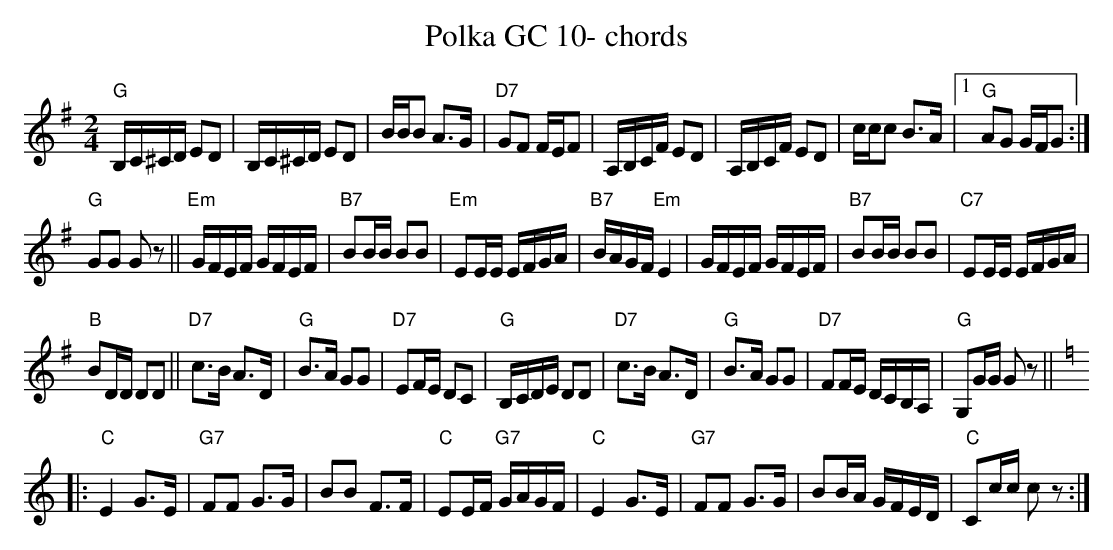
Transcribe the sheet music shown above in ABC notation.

X:1
T:Polka GC 10- chords
M:2/4
L:1/16
K:G %%MIDI gchordon
"G"B,C^CD E2D2 | B,C^CD E2D2 | BBB2 A3G | "D7"G2F2 FEF2 | A,B,CF E2D2 | A,B,CF E2D2 | ccc2 B3A |1 "G"A2G2 GFG2 :|
"G"G2G2 G2z2 || "Em"GFEF GFEF | "B7"B2BB B2B2 | "Em"E2EE EFGA | "B7"BAGF "Em"E4 | GFEF GFEF | "B7"B2BB B2B2 | "C7"E2EE EFGA |
"B"B2DD D2D2 || "D7"c3B A3D | "G"B3A G2G2 | "D7"E2FE D2C2 | "G"B,CDE D2D2 | "D7"c3B A3D | "G"B3A G2G2 | "D7"F2FE DCB,A, | "G"G,2GG G2z2 || [K:C]
|: "C"E4 G3E | "G7"F2F2 G3G | B2B2 F3F | "C"E2EF "G7"GAGF | "C"E4 G3E | "G7"F2F2 G3G | B2BA GFED | "C"C2cc c2z2 :|
